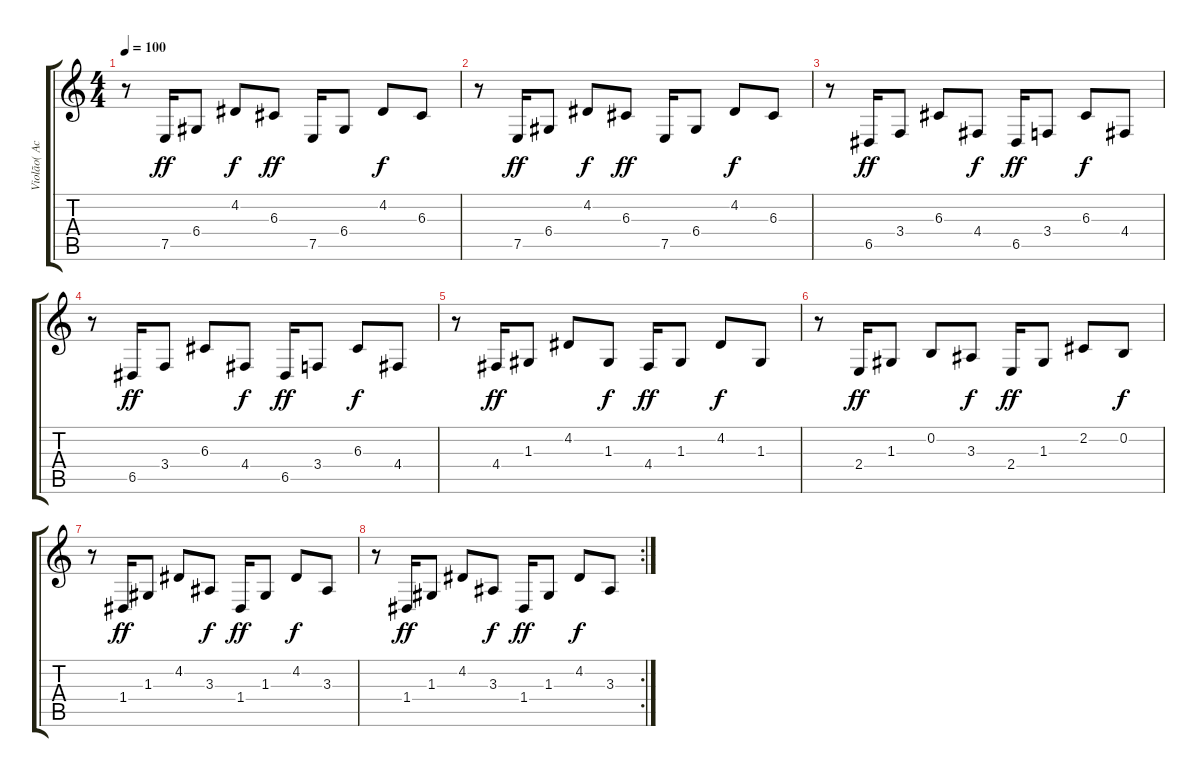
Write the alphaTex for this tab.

\track ("Violão( Acoustic Guitar)" "Violão( Ac") {instrument koto}
\staff {score tabs}
\tuning (E4 B3 G3 D3 A2 E2) {hide}
\ts (4 4)
\tempo 100
\clef g2
\ks c
r.8{dy f} 7.5.16{dy ff} 6.4.8 4.2.8{dy f} 6.3.8{dy ff} 7.5.16 6.4.8 4.2.8{dy f} 6.3.8 |
r.8 7.5.16{dy ff} 6.4.8 4.2.8{dy f} 6.3.8{dy ff} 7.5.16 6.4.8 4.2.8{dy f} 6.3.8 |
r.8 6.5.16{dy ff} 3.4.8 6.3.8 4.4.8{dy f} 6.5.16{dy ff} 3.4.8 6.3.8{dy f} 4.4.8 |
r.8 6.5.16{dy ff} 3.4.8 6.3.8 4.4.8{dy f} 6.5.16{dy ff} 3.4.8 6.3.8{dy f} 4.4.8 |
r.8 4.4.16{dy ff} 1.3.8 4.2.8 1.3.8{dy f} 4.4.16{dy ff} 1.3.8 4.2.8{dy f} 1.3.8 |
r.8 2.4.16{dy ff} 1.3.8 0.2.8 3.3.8{dy f} 2.4.16{dy ff} 1.3.8 2.2.8 0.2.8{dy f} |
r.8 1.4.16{dy ff} 1.3.8 4.2.8 3.3.8{dy f} 1.4.16{dy ff} 1.3.8 4.2.8{dy f} 3.3.8 |
\rc 2
r.8 1.4.16{dy ff} 1.3.8 4.2.8 3.3.8{dy f} 1.4.16{dy ff} 1.3.8 4.2.8{dy f} 3.3.8
